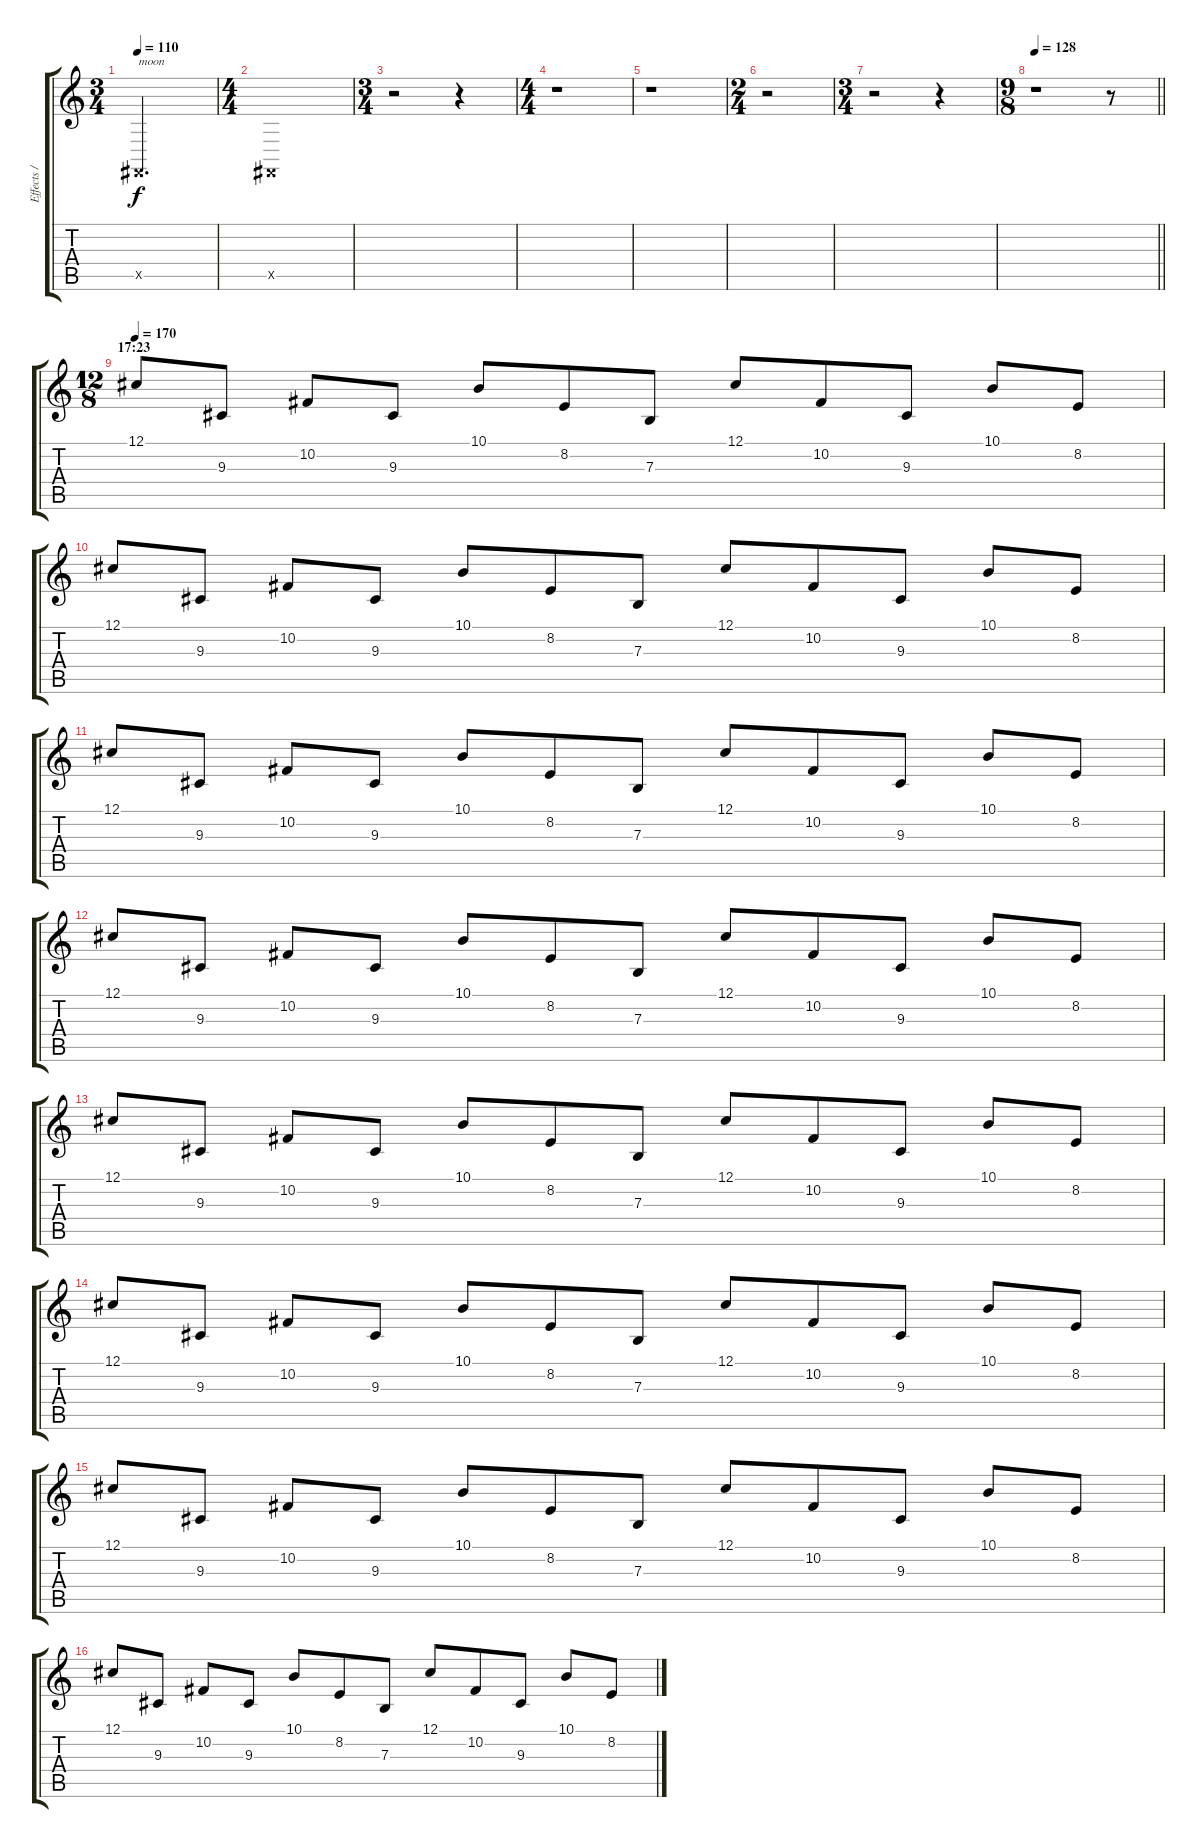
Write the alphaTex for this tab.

\track ("Effects / Vocals / Add'l Guitar" "Effects / ") {instrument lead2sawtooth}
\staff {score tabs}
\tuning (Db4 Ab3 E3 B2 Gb2 Db2) {hide}
\ts (3 4)
\tempo 110
\clef g2
\ks c
0.5{x}.2{d txt "moon" dy f} |
\ts (4 4)
0.5{x}.1 |
\ts (3 4)
r.2 r.4 |
\ts (4 4)
r.1 |
r.1 |
\ts (2 4)
r.2 |
\ts (3 4)
r.2 r.4 |
\ts (9 8)
\tempo 128
\barLineRight lightlight
r.1 r.8 |
\ts (12 8)
\section ("" "17:23")
\tempo 170
12.1.8{balance 2 instrument distortionguitar} 9.3.8{beam split} 10.2.8{beam merge} 9.3.8{beam split} 10.1.8 8.2.8{beam merge} 7.3.8{beam split} 12.1.8 10.2.8{beam merge} 9.3.8{beam split} 10.1.8 8.2.8 |
12.1.8 9.3.8{beam split} 10.2.8{beam merge} 9.3.8{beam split} 10.1.8 8.2.8{beam merge} 7.3.8{beam split} 12.1.8 10.2.8{beam merge} 9.3.8{beam split} 10.1.8 8.2.8 |
12.1.8 9.3.8{beam split} 10.2.8{beam merge} 9.3.8{beam split} 10.1.8 8.2.8{beam merge} 7.3.8{beam split} 12.1.8 10.2.8{beam merge} 9.3.8{beam split} 10.1.8 8.2.8 |
12.1.8 9.3.8{beam split} 10.2.8{beam merge} 9.3.8{beam split} 10.1.8 8.2.8{beam merge} 7.3.8{beam split} 12.1.8 10.2.8{beam merge} 9.3.8{beam split} 10.1.8 8.2.8 |
12.1.8 9.3.8{beam split} 10.2.8{beam merge} 9.3.8{beam split} 10.1.8 8.2.8{beam merge} 7.3.8{beam split} 12.1.8 10.2.8{beam merge} 9.3.8{beam split} 10.1.8 8.2.8 |
12.1.8 9.3.8{beam split} 10.2.8{beam merge} 9.3.8{beam split} 10.1.8 8.2.8{beam merge} 7.3.8{beam split} 12.1.8 10.2.8{beam merge} 9.3.8{beam split} 10.1.8 8.2.8 |
12.1.8 9.3.8{beam split} 10.2.8{beam merge} 9.3.8{beam split} 10.1.8 8.2.8{beam merge} 7.3.8{beam split} 12.1.8 10.2.8{beam merge} 9.3.8{beam split} 10.1.8 8.2.8 |
12.1.8 9.3.8{beam split} 10.2.8{beam merge} 9.3.8{beam split} 10.1.8 8.2.8{beam merge} 7.3.8{beam split} 12.1.8 10.2.8{beam merge} 9.3.8{beam split} 10.1.8 8.2.8
